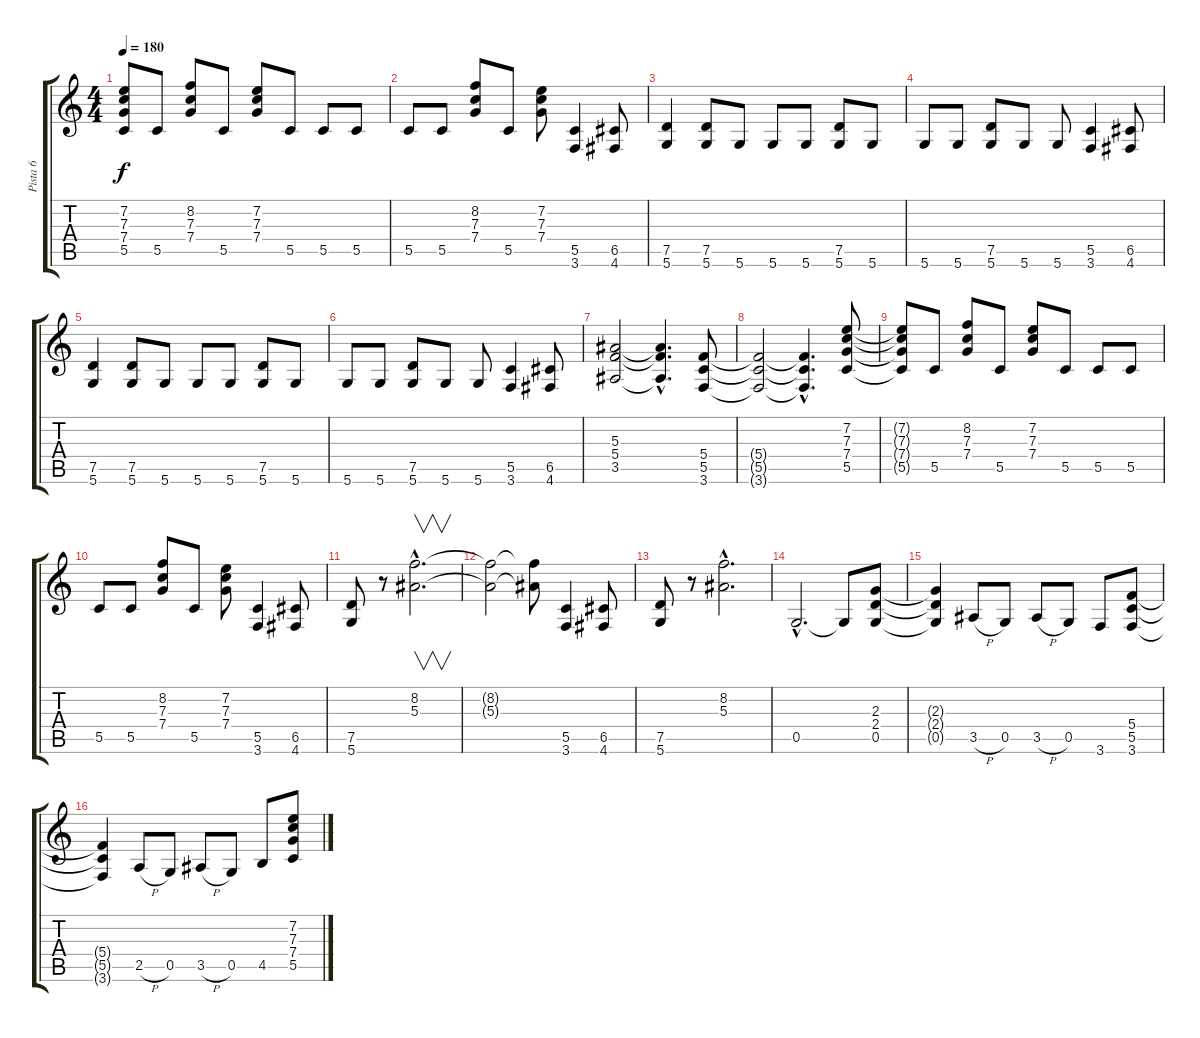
\track ("Pista 6" "Pista 6") {instrument overdrivenguitar}
\staff {score tabs}
\tuning (D4 A3 F3 C3 G2 D2) {hide}
\ts (4 4)
\tempo 180
\clef g2
\ks c
(7.2{t} 7.3{t} 7.4{t} 5.5{t}).8{dy f} 5.5.8 (8.2 7.3 7.4).8 5.5.8 (7.2 7.3 7.4).8 5.5.8 5.5.8 5.5.8 |
5.5.8 5.5.8 (8.2 7.3 7.4).8 5.5.8 (7.2 7.3 7.4).8 (5.5 3.6).4 (6.5 4.6).8 |
(7.5 5.6).4 (7.5 5.6).8 5.6.8 5.6.8 5.6.8 (7.5 5.6).8 5.6.8 |
5.6.8 5.6.8 (7.5 5.6).8 5.6.8 5.6.8 (5.5 3.6).4 (6.5 4.6).8 |
(7.5 5.6).4 (7.5 5.6).8 5.6.8 5.6.8 5.6.8 (7.5 5.6).8 5.6.8 |
5.6.8 5.6.8 (7.5 5.6).8 5.6.8 5.6.8 (5.5 3.6).4 (6.5 4.6).8 |
(5.3 5.4 3.5).2 (5.3{hac t} 5.4{hac t} 3.5{hac t}).4{d} (5.4 5.5 3.6).8 |
(5.4{t} 5.5{t} 3.6{t}).2 (5.4{hac t} 5.5{hac t} 3.6{hac t}).4{d} (7.2 7.3 7.4 5.5).8 |
(7.2{t} 7.3{t} 7.4{t} 5.5{t}).8 5.5.8 (8.2 7.3 7.4).8 5.5.8 (7.2 7.3 7.4).8 5.5.8 5.5.8 5.5.8 |
5.5.8 5.5.8 (8.2 7.3 7.4).8 5.5.8 (7.2 7.3 7.4).8 (5.5 3.6).4 (6.5 4.6).8 |
(7.5 5.6).8 r.8 (8.2{hac} 5.3{hac}).2{v d} |
(8.2{t} 5.3{t}).2 (8.2{t} 5.3{t}).8 (5.5 3.6).4 (6.5 4.6).8 |
(7.5 5.6).8 r.8 (8.2{hac} 5.3{hac}).2{d} |
0.5{hac}.2{d} 0.5{t}.8 (2.3 2.4 0.5).8 |
(2.3{t} 2.4{t} 0.5{t}).4 3.5{h}.8 0.5.8 3.5{h}.8 0.5.8 3.6.8 (5.4 5.5 3.6).8 |
(5.4{t} 5.5{t} 3.6{t}).4 2.5{h}.8 0.5.8 3.5{h}.8 0.5.8 4.5.8 (7.2 7.3 7.4 5.5).8
